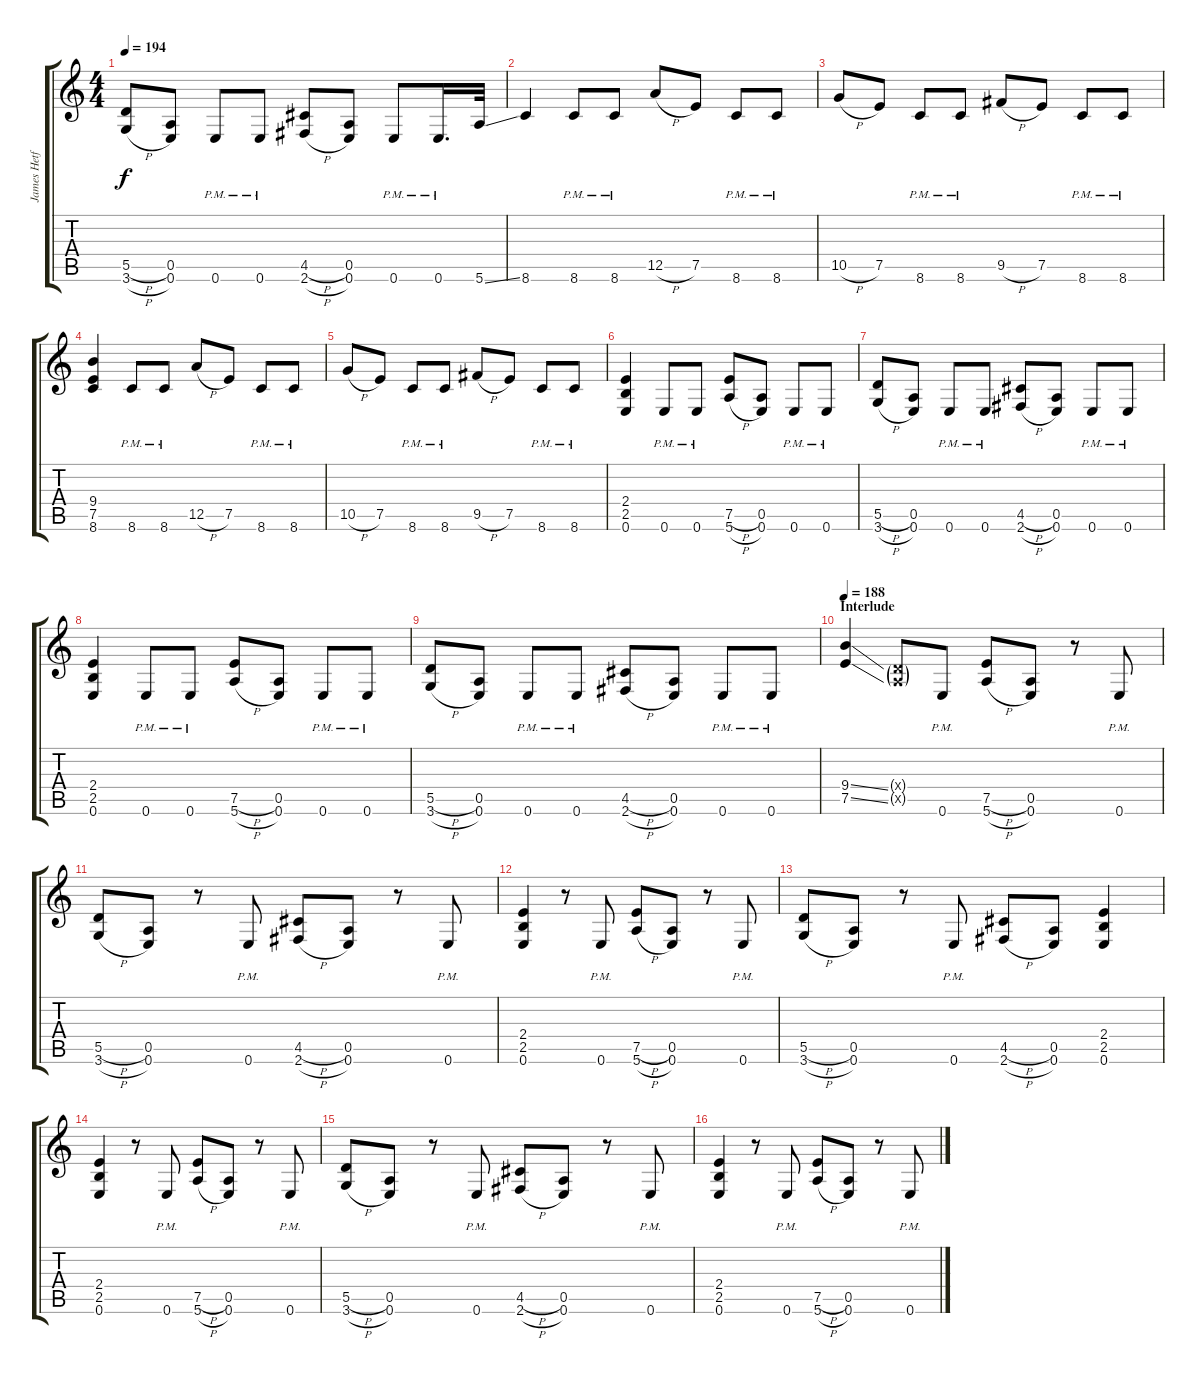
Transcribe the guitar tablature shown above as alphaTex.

\track ("James Hetfield (Rhythm Guitar)" "James Hetf") {instrument distortionguitar}
\staff {score tabs}
\tuning (E4 B3 G3 D3 A2 E2) {hide}
\ts (4 4)
\tempo 194
\clef g2
\ks c
(5.5{h} 3.6{h}).8{dy f} (0.5 0.6).8 0.6{pm}.8 0.6{pm}.8 (4.5{h} 2.6{h}).8 (0.5 0.6).8 0.6{pm}.8 0.6{pm}.16{d} 5.6{ss}.32 |
8.6.4 8.6{pm}.8 8.6{pm}.8 12.5{h}.8 7.5.8 8.6{pm}.8 8.6{pm}.8 |
10.5{h}.8 7.5.8 8.6{pm}.8 8.6{pm}.8 9.5{h}.8 7.5.8 8.6{pm}.8 8.6{pm}.8 |
(9.4 7.5 8.6).4 8.6{pm}.8 8.6{pm}.8 12.5{h}.8 7.5.8 8.6{pm}.8 8.6{pm}.8 |
10.5{h}.8 7.5.8 8.6{pm}.8 8.6{pm}.8 9.5{h}.8 7.5.8 8.6{pm}.8 8.6{pm}.8 |
(2.4 2.5 0.6).4 0.6{pm}.8 0.6{pm}.8 (7.5{h} 5.6{h}).8 (0.5 0.6).8 0.6{pm}.8 0.6{pm}.8 |
(5.5{h} 3.6{h}).8 (0.5 0.6).8 0.6{pm}.8 0.6{pm}.8 (4.5{h} 2.6{h}).8 (0.5 0.6).8 0.6{pm}.8 0.6{pm}.8 |
(2.4 2.5 0.6).4 0.6{pm}.8 0.6{pm}.8 (7.5{h} 5.6{h}).8 (0.5 0.6).8 0.6{pm}.8 0.6{pm}.8 |
(5.5{h} 3.6{h}).8 (0.5 0.6).8 0.6{pm}.8 0.6{pm}.8 (4.5{h} 2.6{h}).8 (0.5 0.6).8 0.6{pm}.8 0.6{pm}.8 |
\section ("" "Interlude")
\tempo 188
(9.4{ss} 7.5{ss}).4 (0.4{g x} 0.5{g x}).8 0.6{pm}.8 (7.5{h} 5.6{h}).8 (0.5 0.6).8 r.8 0.6{pm}.8 |
(5.5{h} 3.6{h}).8 (0.5 0.6).8 r.8 0.6{pm}.8 (4.5{h} 2.6{h}).8 (0.5 0.6).8 r.8 0.6{pm}.8 |
(2.4 2.5 0.6).4 r.8 0.6{pm}.8 (7.5{h} 5.6{h}).8 (0.5 0.6).8 r.8 0.6{pm}.8 |
(5.5{h} 3.6{h}).8 (0.5 0.6).8 r.8 0.6{pm}.8 (4.5{h} 2.6{h}).8 (0.5 0.6).8 (2.4 2.5 0.6).4 |
(2.4 2.5 0.6).4 r.8 0.6{pm}.8 (7.5{h} 5.6{h}).8 (0.5 0.6).8 r.8 0.6{pm}.8 |
(5.5{h} 3.6{h}).8 (0.5 0.6).8 r.8 0.6{pm}.8 (4.5{h} 2.6{h}).8 (0.5 0.6).8 r.8 0.6{pm}.8 |
(2.4 2.5 0.6).4 r.8 0.6{pm}.8 (7.5{h} 5.6{h}).8 (0.5 0.6).8 r.8 0.6{pm}.8
